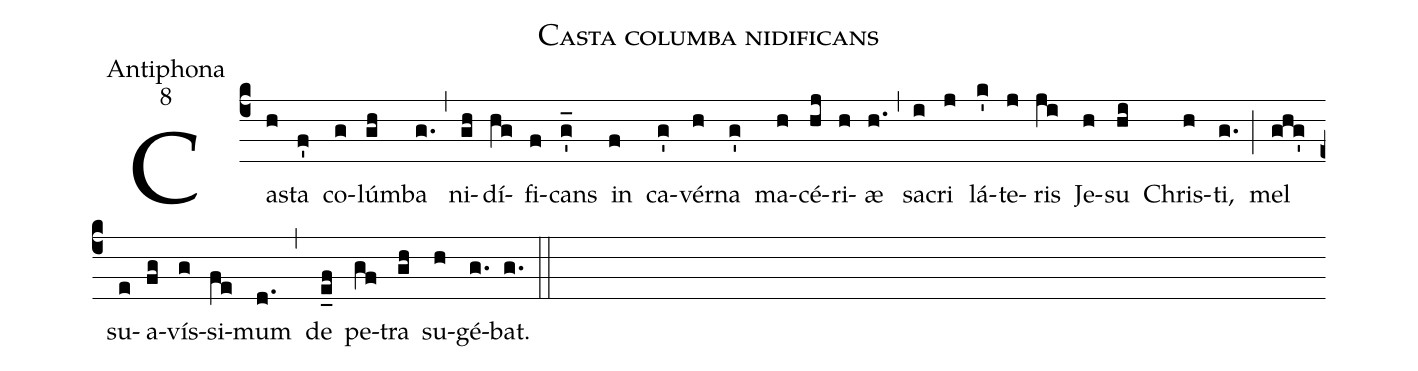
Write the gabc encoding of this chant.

name:Casta columba nidificans;
office-part:Antiphona;
mode:8;
%%
(c4)Cas(h)ta(f') co(g)lúm(gh)ba(g.) (,) ni(gh)dí(hg)fi(f)cans(g'_) in(f) ca(g')vér(h)na(g') ma(h)cé(hj)ri(h)æ(h.) (,) sa(i)cri(j) lá(k')te(j)ris(ji) Je(h)su(hi) Chris(h)ti,(g.) (;) mel(ghg') su(e)a(fg)vís(g)si(fe)mum(d.) (,) de(e_f) pe(gf)tra(gh) su(h)gé(g.)bat.(g.) (::)
